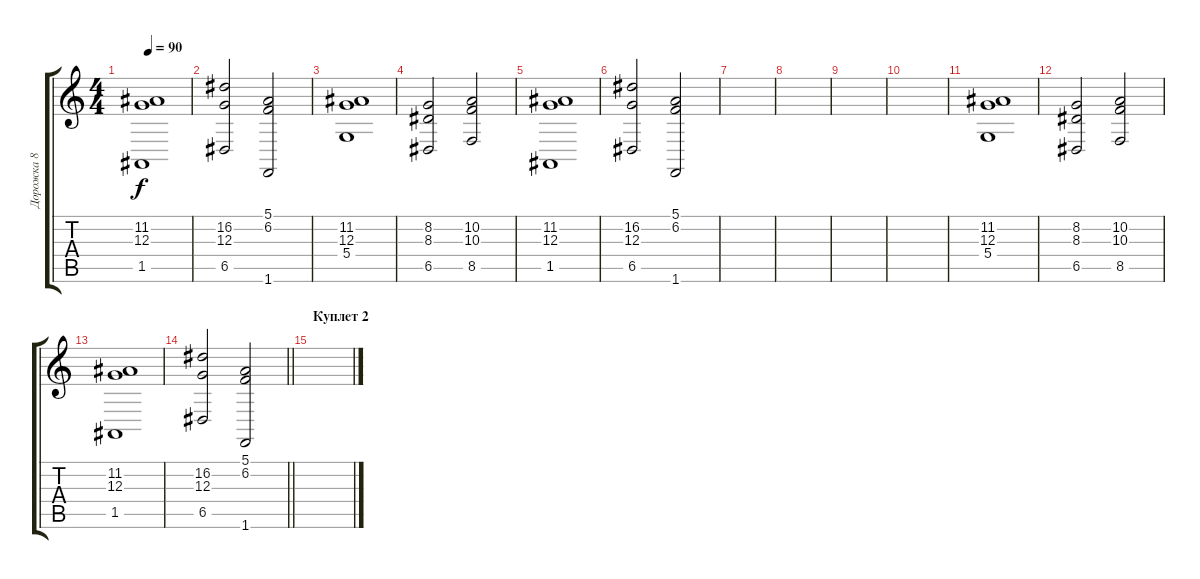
\track ("Дорожка 8" "Дорожка 8") {instrument choiraahs}
\staff {score tabs}
\tuning (E4 B3 G3 D3 A2 E2) {hide}
\ts (4 4)
\tempo 90
\clef g2
\ks c
(11.2 12.3 1.5).1{dy f} |
(16.2 12.3 6.5).2 (5.1 6.2 1.6).2 |
(11.2 12.3 5.4).1 |
(8.2 8.3 6.5).2 (10.2 10.3 8.5).2 |
(11.2 12.3 1.5).1 |
(16.2 12.3 6.5).2 (5.1 6.2 1.6).2 |
|
|
|
|
(11.2 12.3 5.4).1 |
(8.2 8.3 6.5).2 (10.2 10.3 8.5).2 |
(11.2 12.3 1.5).1 |
\barLineRight lightlight
(16.2 12.3 6.5).2 (5.1 6.2 1.6).2 |
\section ("" "Куплет 2")
